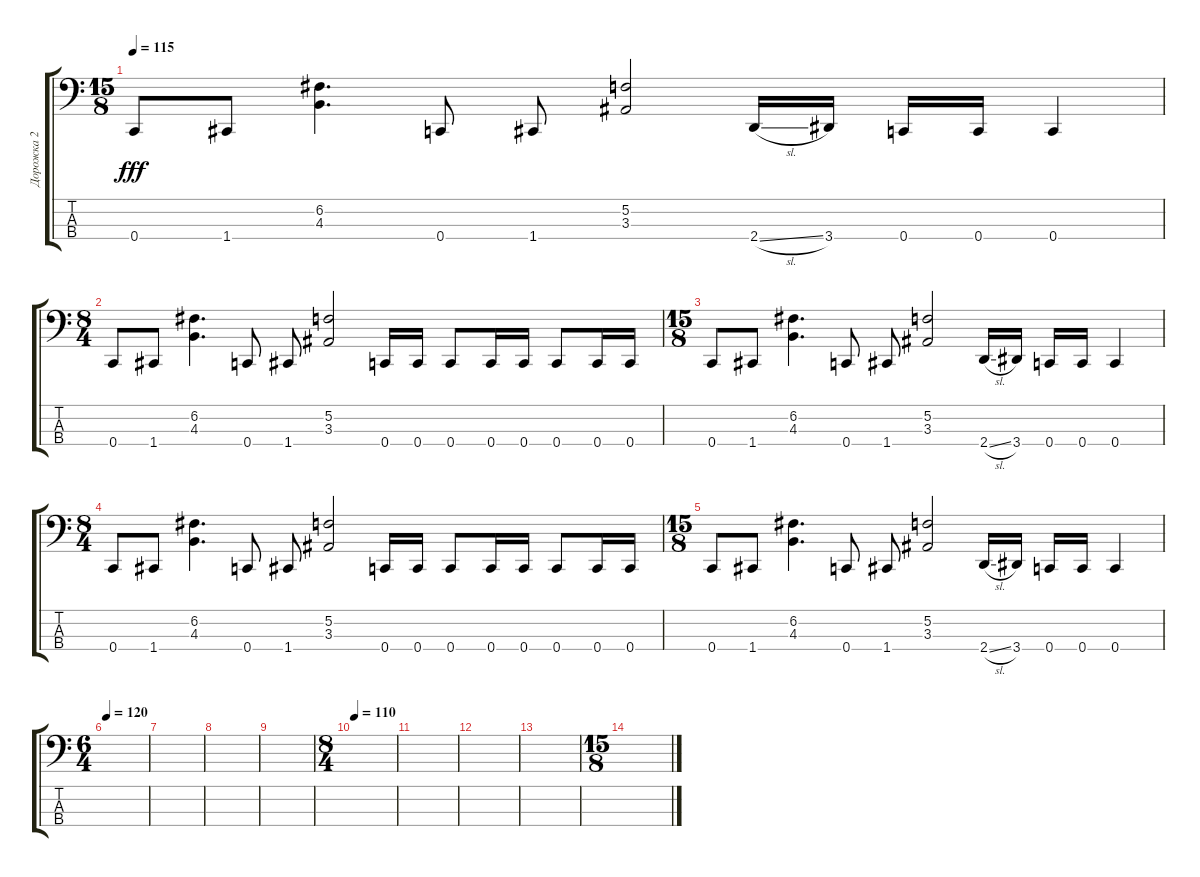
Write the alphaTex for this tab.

\track ("Дорожка 2" "Дорожка 2") {instrument electricbassfinger}
\staff {score tabs}
\tuning (F2 C2 G1 C1) {hide}
\ts (15 8)
\tempo 115
\clef f4
\ks c
0.4.8{dy fff} 1.4.8 (6.2 4.3).4{d} 0.4.8 1.4.8 (5.2 3.3).2 2.4{sl}.16 3.4.16 0.4.16 0.4.16 0.4.4 |
\ts (8 4)
0.4.8 1.4.8 (6.2 4.3).4{d} 0.4.8 1.4.8 (5.2 3.3).2 0.4.16 0.4.16 0.4.8 0.4.16 0.4.16 0.4.8 0.4.16 0.4.16 |
\ts (15 8)
0.4.8 1.4.8 (6.2 4.3).4{d} 0.4.8 1.4.8 (5.2 3.3).2 2.4{sl}.16 3.4.16 0.4.16 0.4.16 0.4.4 |
\ts (8 4)
0.4.8 1.4.8 (6.2 4.3).4{d} 0.4.8 1.4.8 (5.2 3.3).2 0.4.16 0.4.16 0.4.8 0.4.16 0.4.16 0.4.8 0.4.16 0.4.16 |
\ts (15 8)
0.4.8 1.4.8 (6.2 4.3).4{d} 0.4.8 1.4.8 (5.2 3.3).2 2.4{sl}.16 3.4.16 0.4.16 0.4.16 0.4.4 |
\ts (6 4)
\tempo 120
|
|
|
|
\ts (8 4)
\tempo 110
|
|
|
|
\ts (15 8)
